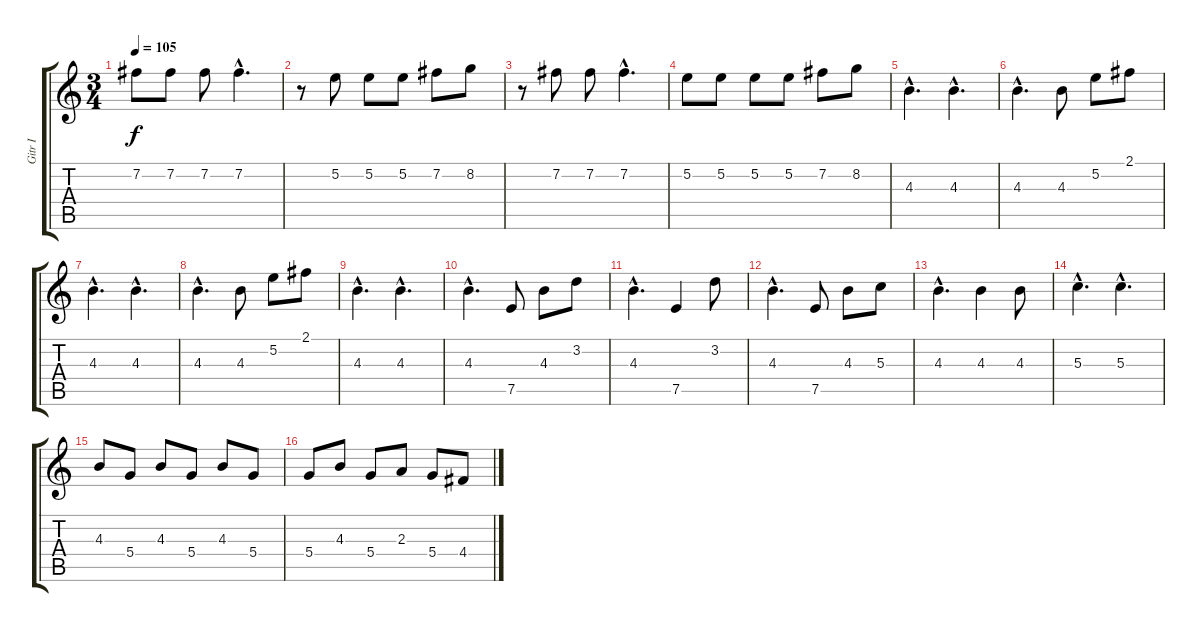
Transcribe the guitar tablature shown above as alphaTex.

\track ("Gitr I" "Gitr I") {instrument electricguitarjazz}
\staff {score tabs}
\tuning (E4 B3 G3 D3 A2 E2) {hide}
\ts (3 4)
\tempo 105
\clef g2
\ks c
7.2.8{dy f} 7.2.8 7.2.8 7.2{hac}.4{d} |
r.8 5.2.8 5.2.8 5.2.8 7.2.8 8.2.8 |
r.8 7.2.8 7.2.8 7.2{hac}.4{d} |
5.2.8 5.2.8 5.2.8 5.2.8 7.2.8 8.2.8 |
4.3{hac}.4{d} 4.3{hac}.4{d} |
4.3{hac}.4{d} 4.3.8 5.2.8 2.1.8 |
4.3{hac}.4{d} 4.3{hac}.4{d} |
4.3{hac}.4{d} 4.3.8 5.2.8 2.1.8 |
4.3{hac}.4{d} 4.3{hac}.4{d} |
4.3{hac}.4{d} 7.5.8 4.3.8 3.2.8 |
4.3{hac}.4{d} 7.5.4 3.2.8 |
4.3{hac}.4{d} 7.5.8 4.3.8 5.3.8 |
4.3{hac}.4{d} 4.3.4 4.3.8 |
5.3{hac}.4{d} 5.3{hac}.4{d} |
4.3.8 5.4.8 4.3.8 5.4.8 4.3.8 5.4.8 |
5.4.8 4.3.8 5.4.8 2.3.8 5.4.8 4.4.8
